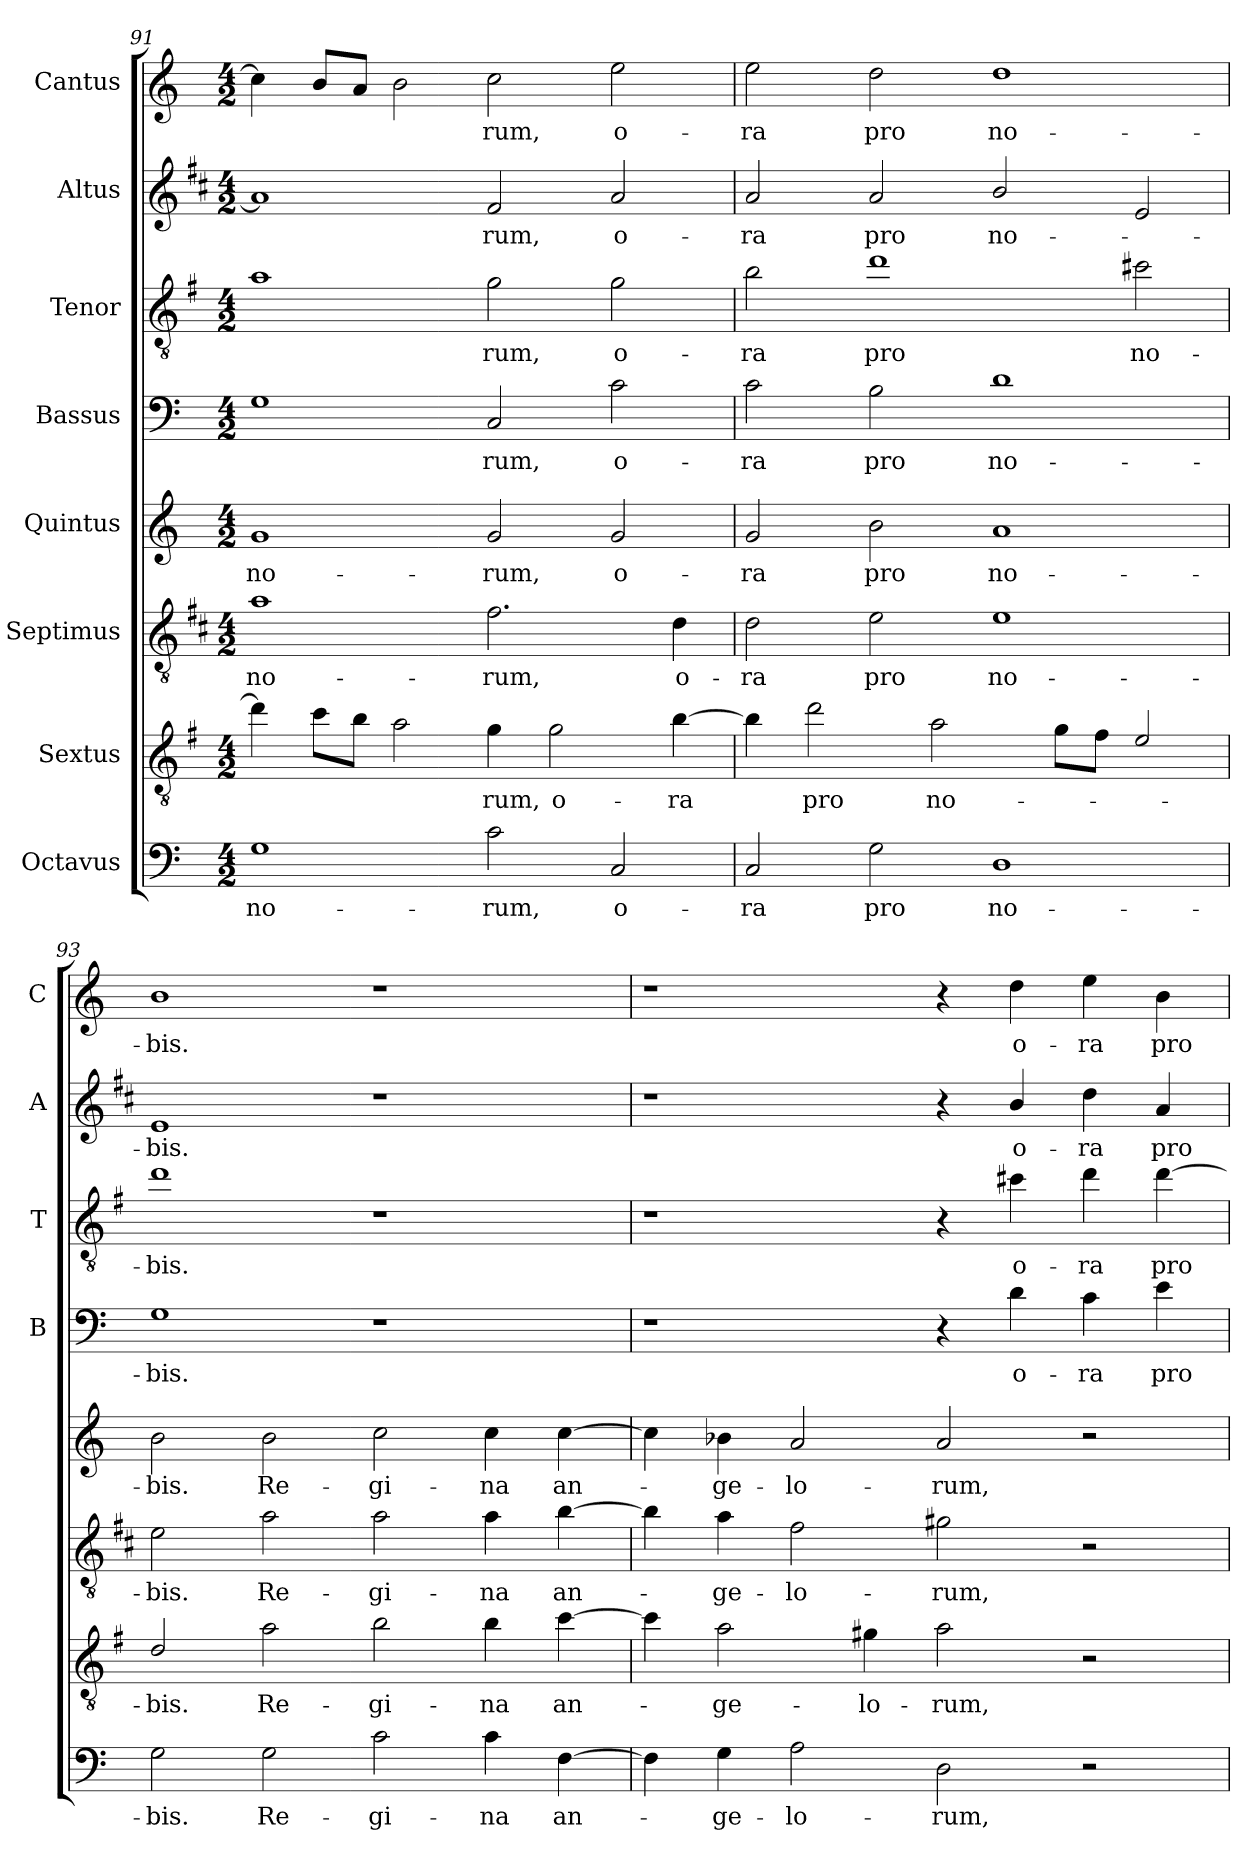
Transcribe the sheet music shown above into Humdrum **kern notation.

**kern	**text	**kern	**text	**kern	**text	**kern	**text	**kern	**text	**kern	**text	**kern	**text	**kern	**text
*part8	*part8	*part7	*part7	*part6	*part6	*part5	*part5	*part4	*part4	*part3	*part3	*part2	*part2	*part1	*part1
*staff8	*staff8	*staff7	*staff7	*staff6	*staff6	*staff5	*staff5	*staff4	*staff4	*staff3	*staff3	*staff2	*staff2	*staff1	*staff1
*I"Octavus	*	*I"Sextus	*	*I"Septimus	*	*I"Quintus	*	*I"Bassus	*	*I"Tenor	*	*I"Altus	*	*I"Cantus	*
*	*	*	*	*	*	*	*	*I'B	*	*I'T	*	*I'A	*	*I'C	*
*clefF4	*	*clefGv2	*	*clefGv2	*	*clefG2	*	*clefF4	*	*clefGv2	*	*clefG2	*	*clefG2	*
*	*	*ITrd4c7	*	*ITrd1c2	*	*	*	*	*	*ITrd4c7	*	*ITrd1c2	*	*	*
*k[]	*	*k[]	*	*k[]	*	*k[]	*	*k[]	*	*k[]	*	*k[]	*	*k[]	*
*C:	*	*C:	*	*C:	*	*C:	*	*C:	*	*C:	*	*C:	*	*C:	*
*M4/2	*	*M4/2	*	*M4/2	*	*M4/2	*	*M4/2	*	*M4/2	*	*M4/2	*	*M4/2	*
=91	=91	=91	=91	=91	=91	=91	=91	=91	=91	=91	=91	=91	=91	=91	=91
!	!LO:LY:b	!	!	!	!LO:LY:b	!	!LO:LY:b	!	!	!	!	!	!	!	!
1G	-no-	4g\]	.	1g	-no-	1g	-no-	1G	.	1d	.	1g]	.	4cc\]	.
.	.	8f\L	.	.	.	.	.	.	.	.	.	.	.	8b/L	.
.	.	8e\J	.	.	.	.	.	.	.	.	.	.	.	8a/J	.
.	.	2d\	.	.	.	.	.	.	.	.	.	.	.	2b\	.
!	!LO:LY:b	!	!LO:LY:b	!	!LO:LY:b	!	!LO:LY:b	!	!LO:LY:b	!	!LO:LY:b	!	!LO:LY:b	!	!LO:LY:b
2c\	-rum,	4c\	-rum,	2.e\	-rum,	2g/	-rum,	2C/	-rum,	2c\	-rum,	2e/	-rum,	2cc\	-rum,
!	!	!	!LO:LY:b	!	!	!	!	!	!	!	!	!	!	!	!
.	.	2c\	o-	.	.	.	.	.	.	.	.	.	.	.	.
!	!LO:LY:b	!	!	!	!	!	!LO:LY:b	!	!LO:LY:b	!	!LO:LY:b	!	!LO:LY:b	!	!LO:LY:b
2C/	o-	.	.	.	.	2g/	o-	2c\	o-	2c\	o-	2g/	o-	2ee\	o-
!	!	!	!LO:LY:b	!	!LO:LY:b	!	!	!	!	!	!	!	!	!	!
.	.	[4e\	-ra	4c\	o-	.	.	.	.	.	.	.	.	.	.
=92	=92	=92	=92	=92	=92	=92	=92	=92	=92	=92	=92	=92	=92	=92	=92
!	!LO:LY:b	!	!	!	!LO:LY:b	!	!LO:LY:b	!	!LO:LY:b	!	!LO:LY:b	!	!LO:LY:b	!	!LO:LY:b
2C/	-ra	4e\]	.	2c\	-ra	2g/	-ra	2c\	-ra	2e\	-ra	2g/	-ra	2ee\	-ra
!	!	!	!LO:LY:b	!	!	!	!	!	!	!	!	!	!	!	!
.	.	2g\	pro	.	.	.	.	.	.	.	.	.	.	.	.
!	!LO:LY:b	!	!	!	!LO:LY:b	!	!LO:LY:b	!	!LO:LY:b	!	!LO:LY:b	!	!LO:LY:b	!	!LO:LY:b
2G\	pro	.	.	2d\	pro	2b\	pro	2B\	pro	1g	pro	2g/	pro	2dd\	pro
!	!	!	!LO:LY:b	!	!	!	!	!	!	!	!	!	!	!	!
.	.	2d\	no-	.	.	.	.	.	.	.	.	.	.	.	.
!	!LO:LY:b	!	!	!	!LO:LY:b	!	!LO:LY:b	!	!LO:LY:b	!	!	!	!LO:LY:b	!	!LO:LY:b
1D	no-	.	.	1d	no-	1a	no-	1d	no-	.	.	2a/	no-	1dd	no-
.	.	8c\L	.	.	.	.	.	.	.	.	.	.	.	.	.
.	.	8B\J	.	.	.	.	.	.	.	.	.	.	.	.	.
!	!	!	!	!	!	!	!	!	!	!	!LO:LY:b	!	!	!	!
.	.	2A/	.	.	.	.	.	.	.	2f#X\	no-	2d/	.	.	.
=93	=93	=93	=93	=93	=93	=93	=93	=93	=93	=93	=93	=93	=93	=93	=93
!	!LO:LY:b	!	!LO:LY:b	!	!LO:LY:b	!	!LO:LY:b	!	!LO:LY:b	!	!LO:LY:b	!	!LO:LY:b	!	!LO:LY:b
2G\	-bis.	2G/	-bis.	2d\	-bis.	2b\	-bis.	1G	-bis.	1g	-bis.	1d	-bis.	1b	-bis.
!	!LO:LY:b	!	!LO:LY:b	!	!LO:LY:b	!	!LO:LY:b	!	!	!	!	!	!	!	!
2G\	Re-	2d\	Re-	2g\	Re-	2b\	Re-	.	.	.	.	.	.	.	.
!	!LO:LY:b	!	!LO:LY:b	!	!LO:LY:b	!	!LO:LY:b	!	!	!	!	!	!	!	!
2c\	-gi-	2e\	-gi-	2g\	-gi-	2cc\	-gi-	1r	.	1r	.	1r	.	1r	.
!	!LO:LY:b	!	!LO:LY:b	!	!LO:LY:b	!	!LO:LY:b	!	!	!	!	!	!	!	!
4c\	-na	4e\	-na	4g\	-na	4cc\	-na	.	.	.	.	.	.	.	.
!	!LO:LY:b	!	!LO:LY:b	!	!LO:LY:b	!	!LO:LY:b	!	!	!	!	!	!	!	!
[4F\	an-	[4f\	an-	[4a\	an-	[4cc\	an-	.	.	.	.	.	.	.	.
!!LO:PB:g=z
=94	=94	=94	=94	=94	=94	=94	=94	=94	=94	=94	=94	=94	=94	=94	=94
4F\]	.	4f\]	.	4a\]	.	4cc\]	.	1r	.	1r	.	1r	.	1r	.
!	!LO:LY:b	!	!LO:LY:b	!	!LO:LY:b	!	!LO:LY:b	!	!	!	!	!	!	!	!
4G\	-ge-	2d\	-ge-	4g\	-ge-	4b-X\	-ge-	.	.	.	.	.	.	.	.
!	!LO:LY:b	!	!	!	!LO:LY:b	!	!LO:LY:b	!	!	!	!	!	!	!	!
2A\	-lo-	.	.	2e\	-lo-	2a/	-lo-	.	.	.	.	.	.	.	.
!	!	!	!LO:LY:b	!	!	!	!	!	!	!	!	!	!	!	!
.	.	4c#X\	-lo-	.	.	.	.	.	.	.	.	.	.	.	.
!	!LO:LY:b	!	!LO:LY:b	!	!LO:LY:b	!	!LO:LY:b	!	!	!	!	!	!	!	!
2D\	-rum,	2d\	-rum,	2f#X\	-rum,	2a/	-rum,	4r	.	4r	.	4r	.	4r	.
!	!	!	!	!	!	!	!	!	!LO:LY:b	!	!LO:LY:b	!	!LO:LY:b	!	!LO:LY:b
.	.	.	.	.	.	.	.	4d\	o-	4f#X\	o-	4a/	o-	4dd\	o-
!	!	!	!	!	!	!	!	!	!LO:LY:b	!	!LO:LY:b	!	!LO:LY:b	!	!LO:LY:b
2r	.	2r	.	2r	.	2r	.	4c\	-ra	4g\	-ra	4cc\	-ra	4ee\	-ra
!	!	!	!	!	!	!	!	!	!LO:LY:b	!	!LO:LY:b	!	!LO:LY:b	!	!LO:LY:b
.	.	.	.	.	.	.	.	4e\	pro	[4g\	pro	4g/	pro	4b\	pro
=	=	=	=	=	=	=	=	=	=	=	=	=	=	=	=
*-	*-	*-	*-	*-	*-	*-	*-	*-	*-	*-	*-	*-	*-	*-	*-
